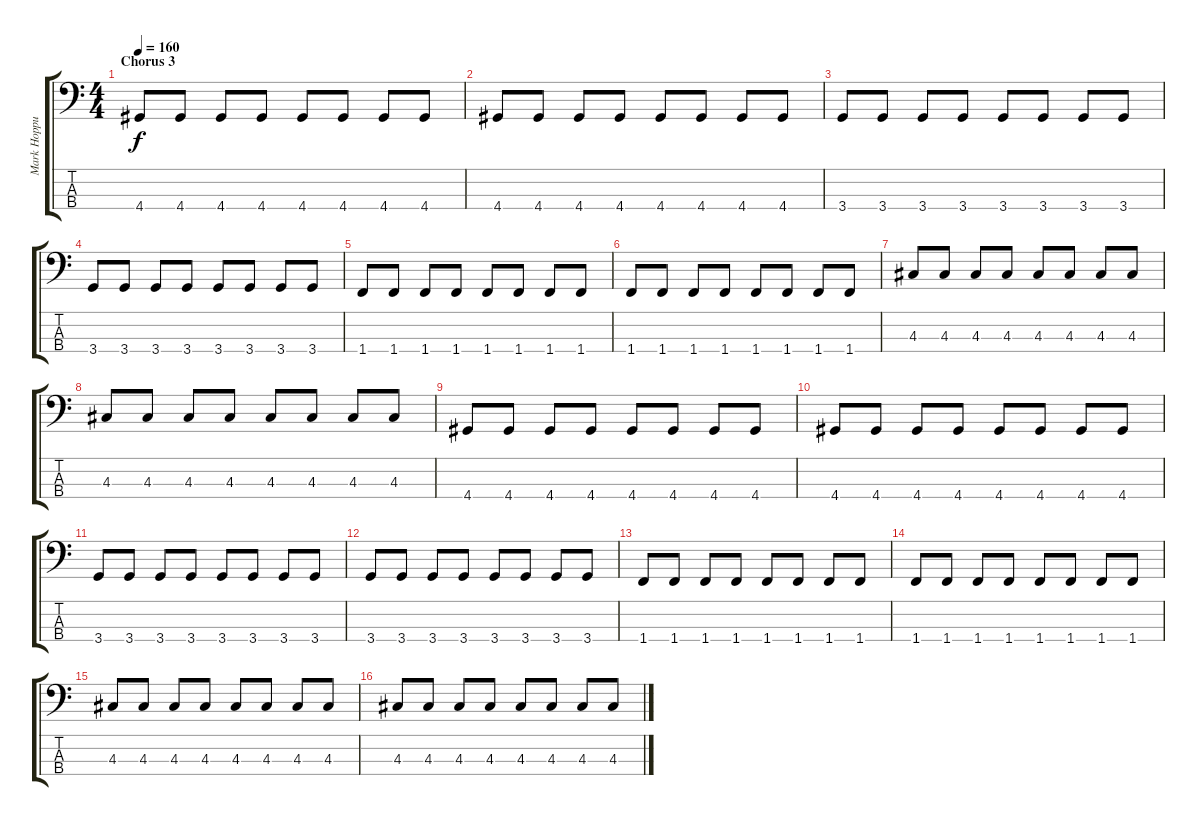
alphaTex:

\track ("Mark Hoppus Bass" "Mark Hoppu") {instrument electricbassfinger}
\staff {score tabs}
\tuning (G2 D2 A1 E1) {hide}
\ts (4 4)
\section ("" "Chorus 3")
\tempo 160
\clef f4
\ks c
4.4.8{dy f} 4.4.8 4.4.8 4.4.8 4.4.8 4.4.8 4.4.8 4.4.8 |
4.4.8 4.4.8 4.4.8 4.4.8 4.4.8 4.4.8 4.4.8 4.4.8 |
3.4.8 3.4.8 3.4.8 3.4.8 3.4.8 3.4.8 3.4.8 3.4.8 |
3.4.8 3.4.8 3.4.8 3.4.8 3.4.8 3.4.8 3.4.8 3.4.8 |
1.4.8 1.4.8 1.4.8 1.4.8 1.4.8 1.4.8 1.4.8 1.4.8 |
1.4.8 1.4.8 1.4.8 1.4.8 1.4.8 1.4.8 1.4.8 1.4.8 |
4.3.8 4.3.8 4.3.8 4.3.8 4.3.8 4.3.8 4.3.8 4.3.8 |
4.3.8 4.3.8 4.3.8 4.3.8 4.3.8 4.3.8 4.3.8 4.3.8 |
4.4.8 4.4.8 4.4.8 4.4.8 4.4.8 4.4.8 4.4.8 4.4.8 |
4.4.8 4.4.8 4.4.8 4.4.8 4.4.8 4.4.8 4.4.8 4.4.8 |
3.4.8 3.4.8 3.4.8 3.4.8 3.4.8 3.4.8 3.4.8 3.4.8 |
3.4.8 3.4.8 3.4.8 3.4.8 3.4.8 3.4.8 3.4.8 3.4.8 |
1.4.8 1.4.8 1.4.8 1.4.8 1.4.8 1.4.8 1.4.8 1.4.8 |
1.4.8 1.4.8 1.4.8 1.4.8 1.4.8 1.4.8 1.4.8 1.4.8 |
4.3.8 4.3.8 4.3.8 4.3.8 4.3.8 4.3.8 4.3.8 4.3.8 |
4.3.8 4.3.8 4.3.8 4.3.8 4.3.8 4.3.8 4.3.8 4.3.8
